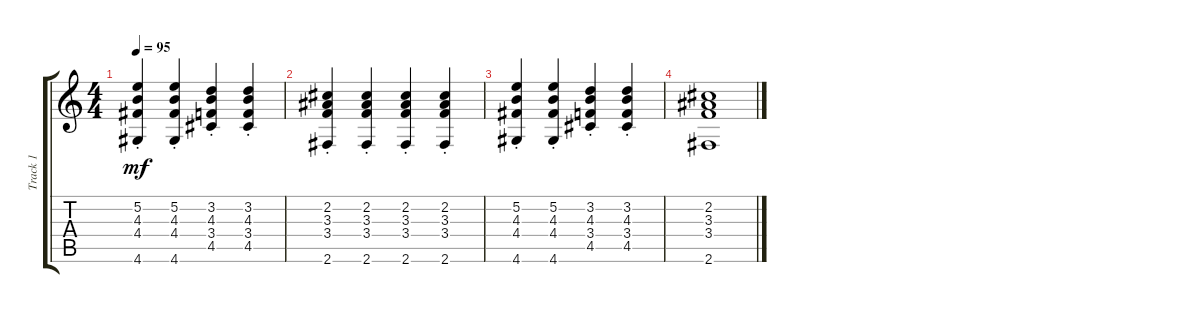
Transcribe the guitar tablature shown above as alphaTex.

\track ("Track 1" "Track 1") {instrument electricguitarjazz}
\staff {score tabs}
\tuning (E4 B3 G3 D3 A2 E2) {hide}
\ts (4 4)
\tempo 95
\clef g2
\ks c
(5.2{st} 4.3{st} 4.4{st} 4.6{st}).4{dy mf} (5.2{st} 4.3{st} 4.4{st} 4.6{st}).4 (3.2{st} 4.3{st} 3.4{st} 4.5{st}).4 (3.2{st} 4.3{st} 3.4{st} 4.5{st}).4 |
(2.2{st} 3.3{st} 3.4{st} 2.6{st}).4 (2.2{st} 3.3{st} 3.4{st} 2.6{st}).4 (2.2{st} 3.3{st} 3.4{st} 2.6{st}).4 (2.2{st} 3.3{st} 3.4{st} 2.6{st}).4 |
(5.2{st} 4.3{st} 4.4{st} 4.6{st}).4 (5.2{st} 4.3{st} 4.4{st} 4.6{st}).4 (3.2{st} 4.3{st} 3.4{st} 4.5{st}).4 (3.2{st} 4.3{st} 3.4{st} 4.5{st}).4 |
(2.2 3.3 3.4 2.6).1
